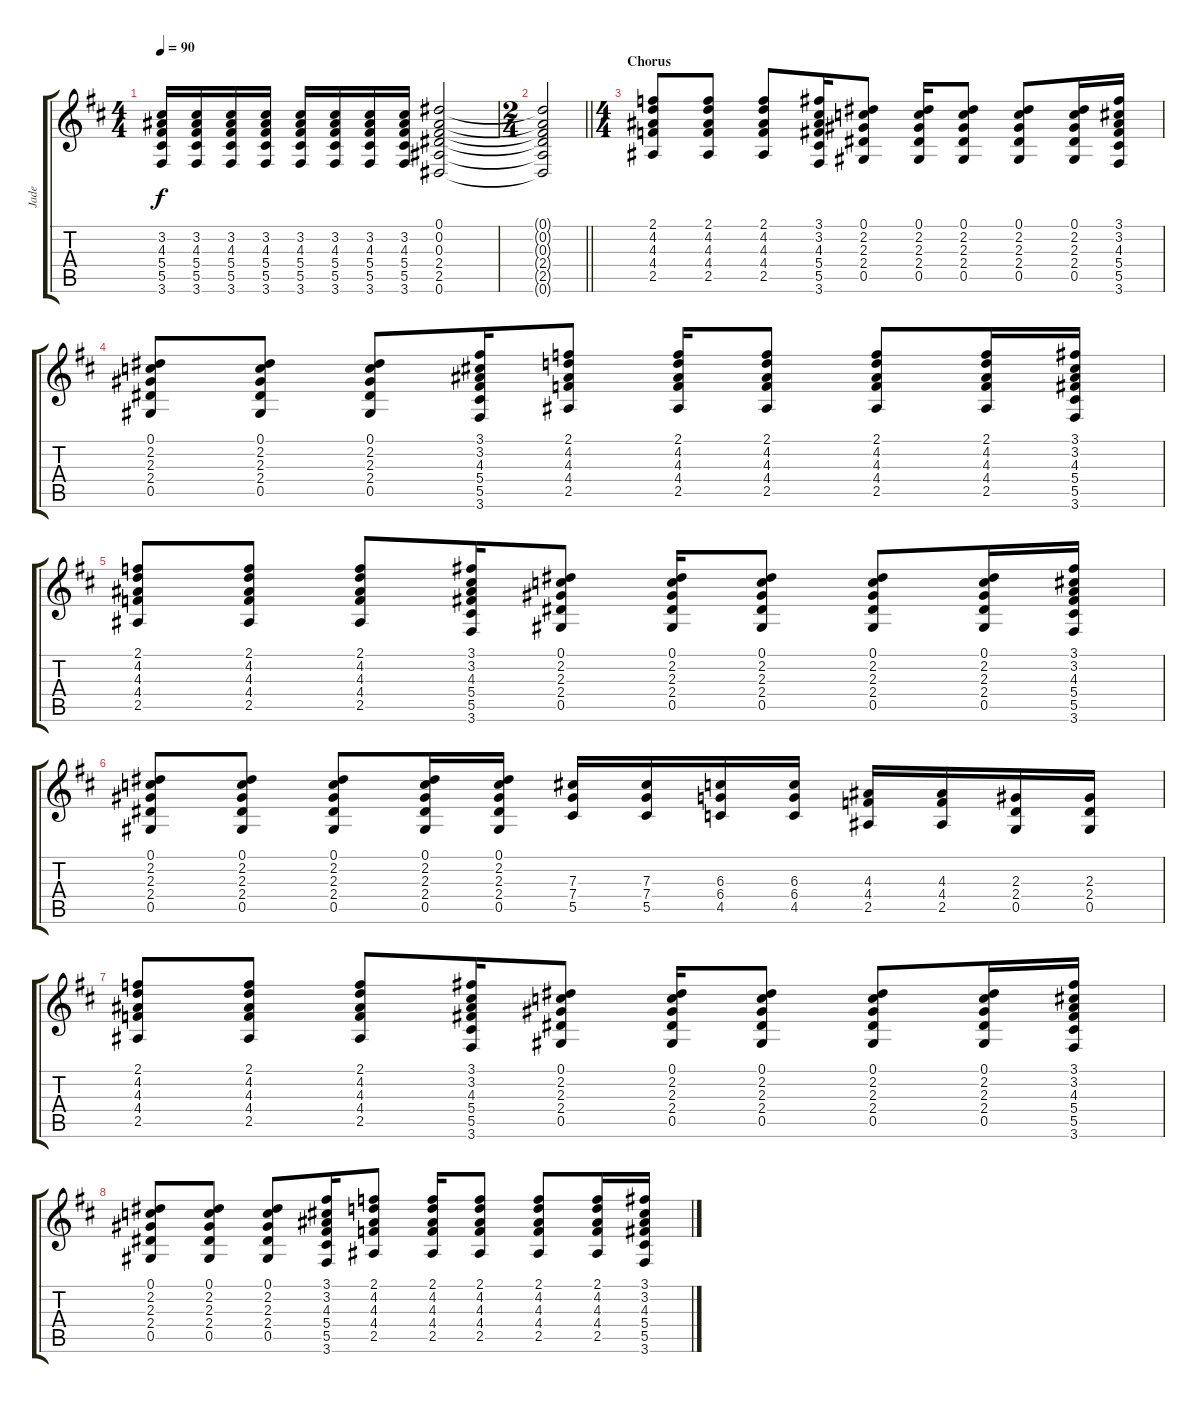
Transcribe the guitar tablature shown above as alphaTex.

\track ("Jade" "Jade") {instrument overdrivenguitar}
\staff {score tabs}
\tuning (Eb4 Bb3 Gb3 Db3 Ab2 Eb2) {hide}
\ts (4 4)
\tempo 90
\clef g2
\ks d
(3.2 4.3 5.4 5.5 3.6).16{dy f} (3.2 4.3 5.4 5.5 3.6).16 (3.2 4.3 5.4 5.5 3.6).16 (3.2 4.3 5.4 5.5 3.6).16 (3.2 4.3 5.4 5.5 3.6).16 (3.2 4.3 5.4 5.5 3.6).16 (3.2 4.3 5.4 5.5 3.6).16 (3.2 4.3 5.4 5.5 3.6).16 (0.1 0.2 0.3 2.4 2.5 0.6).2 |
\ts (2 4)
\barLineRight lightlight
(0.1{t} 0.2{t} 0.3{t} 2.4{t} 2.5{t} 0.6{t}).2 |
\ts (4 4)
\section ("" "Chorus")
(2.1 4.2 4.3 4.4 2.5).8 (2.1 4.2 4.3 4.4 2.5).8 (2.1 4.2 4.3 4.4 2.5).8 (3.1 3.2 4.3 5.4 5.5 3.6).16 (0.1 2.2 2.3 2.4 0.5).8 (0.1 2.2 2.3 2.4 0.5).16 (0.1 2.2 2.3 2.4 0.5).8 (0.1 2.2 2.3 2.4 0.5).8 (0.1 2.2 2.3 2.4 0.5).16 (3.1 3.2 4.3 5.4 5.5 3.6).16 |
(0.1 2.2 2.3 2.4 0.5).8 (0.1 2.2 2.3 2.4 0.5).8 (0.1 2.2 2.3 2.4 0.5).8 (3.1 3.2 4.3 5.4 5.5 3.6).16 (2.1 4.2 4.3 4.4 2.5).8 (2.1 4.2 4.3 4.4 2.5).16 (2.1 4.2 4.3 4.4 2.5).8 (2.1 4.2 4.3 4.4 2.5).8 (2.1 4.2 4.3 4.4 2.5).16 (3.1 3.2 4.3 5.4 5.5 3.6).16 |
(2.1 4.2 4.3 4.4 2.5).8 (2.1 4.2 4.3 4.4 2.5).8 (2.1 4.2 4.3 4.4 2.5).8 (3.1 3.2 4.3 5.4 5.5 3.6).16 (0.1 2.2 2.3 2.4 0.5).8 (0.1 2.2 2.3 2.4 0.5).16 (0.1 2.2 2.3 2.4 0.5).8 (0.1 2.2 2.3 2.4 0.5).8 (0.1 2.2 2.3 2.4 0.5).16 (3.1 3.2 4.3 5.4 5.5 3.6).16 |
(0.1 2.2 2.3 2.4 0.5).8 (0.1 2.2 2.3 2.4 0.5).8 (0.1 2.2 2.3 2.4 0.5).8 (0.1 2.2 2.3 2.4 0.5).16 (0.1 2.2 2.3 2.4 0.5).16 (7.3 7.4 5.5).16 (7.3 7.4 5.5).16 (6.3 6.4 4.5).16 (6.3 6.4 4.5).16 (4.3 4.4 2.5).16 (4.3 4.4 2.5).16 (2.3 2.4 0.5).16 (2.3 2.4 0.5).16 |
(2.1 4.2 4.3 4.4 2.5).8 (2.1 4.2 4.3 4.4 2.5).8 (2.1 4.2 4.3 4.4 2.5).8 (3.1 3.2 4.3 5.4 5.5 3.6).16 (0.1 2.2 2.3 2.4 0.5).8 (0.1 2.2 2.3 2.4 0.5).16 (0.1 2.2 2.3 2.4 0.5).8 (0.1 2.2 2.3 2.4 0.5).8 (0.1 2.2 2.3 2.4 0.5).16 (3.1 3.2 4.3 5.4 5.5 3.6).16 |
(0.1 2.2 2.3 2.4 0.5).8 (0.1 2.2 2.3 2.4 0.5).8 (0.1 2.2 2.3 2.4 0.5).8 (3.1 3.2 4.3 5.4 5.5 3.6).16 (2.1 4.2 4.3 4.4 2.5).8 (2.1 4.2 4.3 4.4 2.5).16 (2.1 4.2 4.3 4.4 2.5).8 (2.1 4.2 4.3 4.4 2.5).8 (2.1 4.2 4.3 4.4 2.5).16 (3.1 3.2 4.3 5.4 5.5 3.6).16
